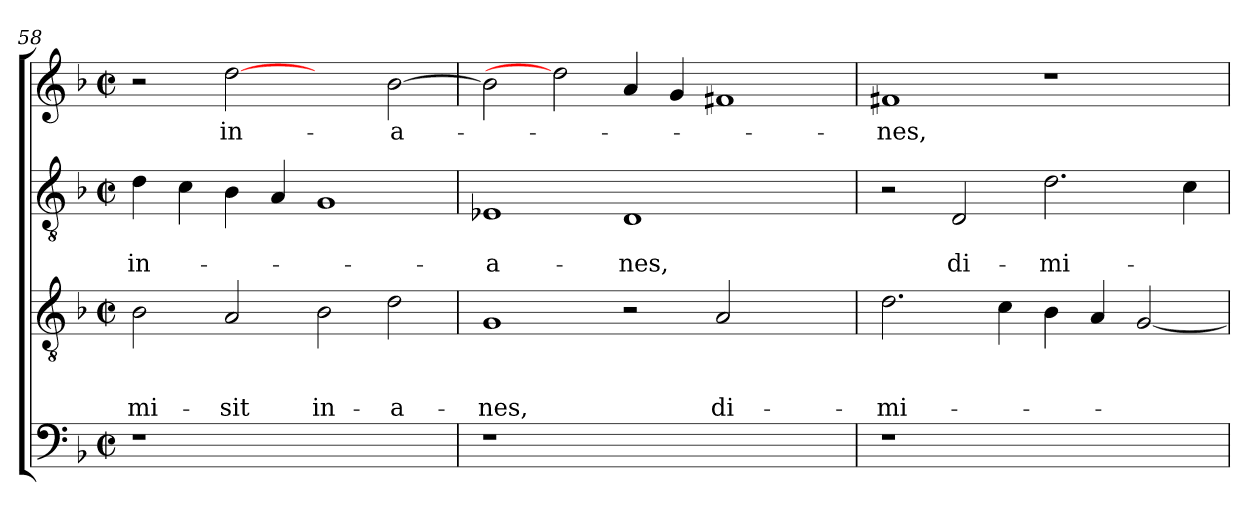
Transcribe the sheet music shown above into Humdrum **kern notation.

**kern	**kern	**text	**text	**text	**kern	**text	**text	**kern	**text
*part4	*part3	*part3	*part3	*part3	*part2	*part2	*part2	*part1	*part1
*staff4	*staff3	*staff3	*staff3	*staff3	*staff2	*staff2	*staff2	*staff1	*staff1
*clefF4	*clefGv2	*	*	*	*clefGv2	*	*	*clefG2	*
*k[b-]	*k[b-]	*	*	*	*k[b-]	*	*	*k[b-]	*
*F:	*F:	*	*	*	*F:	*	*	*F:	*
*M2/2	*M2/2	*	*	*	*M2/2	*	*	*M2/2	*
*met(c|)	*met(c|)	*	*	*	*met(c|)	*	*	*met(c|)	*
=58	=58	=58	=58	=58	=58	=58	=58	=58	=58
!	!	!	!	!LO:LY:b	!	!	!LO:LY:b	!	!
1r	2B-\	.	.	-mi-	4d\	.	in-	2r	.
.	.	.	.	.	4c\	.	.	.	.
!	!	!	!	!LO:LY:b	!	!	!	!	!LO:LY:b
.	2A/	.	.	-sit	4B-\	.	.	[2dd	in-
.	.	.	.	.	4A/	.	.	.	.
!	!	!	!	!LO:LY:b	!	!	!	!	!
1ryy	2B-\	.	.	in-	1G	.	.	2ryy	.
!	!	!	!	!LO:LY:b	!	!	!	!	!LO:LY:b
.	2d\	.	.	-a-	.	.	.	[>2b-\	-a-
=59	=59	=59	=59	=59	=59	=59	=59	=59	=59
!	!	!	!	!LO:LY:b	!	!	!LO:LY:b:rj	!	!
1r	1G	.	.	-nes,	1E-X	.	-a-	2b-\]	.
.	.	.	.	.	.	.	.	2dd]	.
!	!	!	!	!	!	!	!LO:LY:b	!	!
1.ryy	2r	.	.	.	1D	.	-nes,	4a/	.
.	.	.	.	.	.	.	.	4g/	.
!	!	!	!	!LO:LY:b	!	!	!	!	!
.	2A/	.	.	di-	.	.	.	1f#X	.
.	2ryy	.	.	.	2ryy	.	.	.	.
=60	=60	=60	=60	=60	=60	=60	=60	=60	=60
!	!	!	!	!LO:LY:b	!	!	!	!	!LO:LY:b
1r	2.d\	.	.	-mi-	2r	.	.	1f#X	-nes,
!	!	!	!	!	!	!	!LO:LY:b	!	!
.	.	.	.	.	2D/	.	di-	.	.
.	4c\	.	.	.	.	.	.	.	.
!	!	!	!	!	!	!	!LO:LY:b	!	!
1ryy	4B-\	.	.	.	2.d\	.	-mi-	1r	.
.	4A/	.	.	.	.	.	.	.	.
.	[<2G/	.	.	.	.	.	.	.	.
.	.	.	.	.	4c\	.	.	.	.
=	=	=	=	=	=	=	=	=	=
*-	*-	*-	*-	*-	*-	*-	*-	*-	*-
